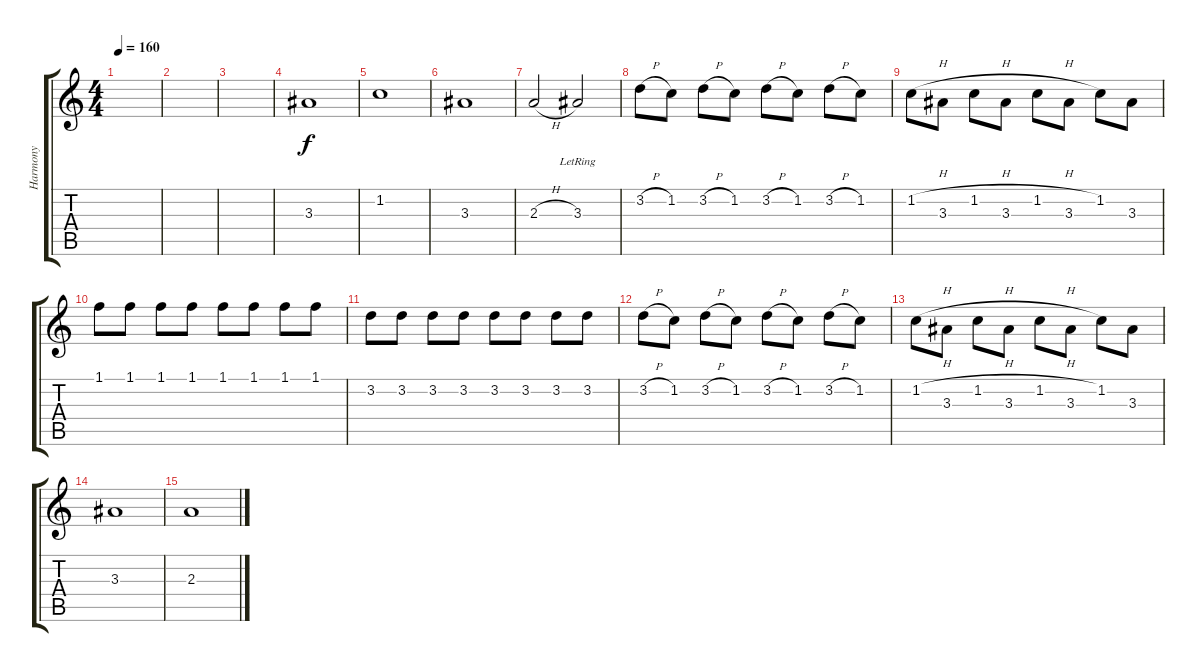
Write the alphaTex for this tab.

\track ("Harmony" "Harmony") {instrument distortionguitar}
\staff {score tabs}
\tuning (E4 B3 G3 D3 A2 D2) {hide}
\ts (4 4)
\tempo 160
\clef g2
\ks c
|
|
|
3.3.1 |
1.2.1 |
3.3.1 |
2.3{h}.2 3.3{lr}.2 |
3.2{h}.8 1.2.8 3.2{h}.8 1.2.8 3.2{h}.8 1.2.8 3.2{h}.8 1.2.8 |
1.2{h}.8 3.3.8 1.2{h}.8 3.3.8 1.2{h}.8 3.3.8 1.2.8 3.3.8 |
1.1.8 1.1.8 1.1.8 1.1.8 1.1.8 1.1.8 1.1.8 1.1.8 |
3.2.8 3.2.8 3.2.8 3.2.8 3.2.8 3.2.8 3.2.8 3.2.8 |
3.2{h}.8 1.2.8 3.2{h}.8 1.2.8 3.2{h}.8 1.2.8 3.2{h}.8 1.2.8 |
1.2{h}.8 3.3.8 1.2{h}.8 3.3.8 1.2{h}.8 3.3.8 1.2.8 3.3.8 |
3.3.1 |
2.3.1
